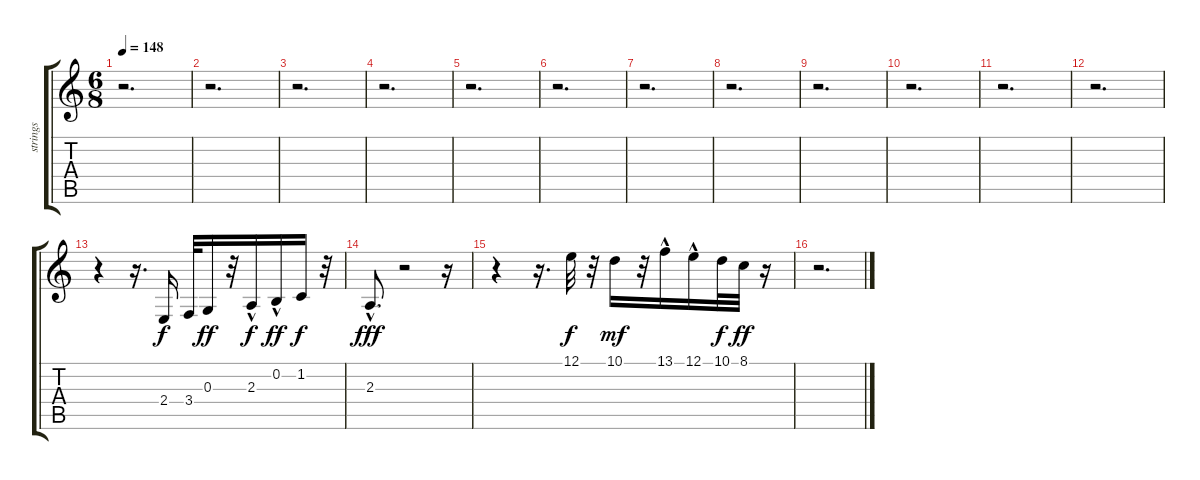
\track ("strings" "strings") {instrument stringensemble1}
\staff {score tabs}
\tuning (E4 B3 G3 D3 A2 E2) {hide}
\ts (6 8)
\tempo 148
\clef g2
\ks c
r.2{d dy fff} |
r.2{d} |
r.2{d} |
r.2{d} |
r.2{d} |
r.2{d} |
r.2{d} |
r.2{d} |
r.2{d} |
r.2{d} |
r.2{d} |
r.2{d} |
r.4 r.16{d} 2.4.16{dy f} 3.4.32 0.3.16{dy ff} r.32 2.3{hac}.16{dy f} 0.2{hac}.16{dy ff} 1.2.16{dy f} r.32 |
2.3{hac}.8{d dy fff} r.2 r.16 |
r.4 r.16{d} 12.1.32{dy f} r.32 10.1.16{dy mf} r.32 13.1{hac}.16 12.1{hac}.16 10.1.32{dy f} 8.1.32{dy ff} r.16 |
r.2{d}
